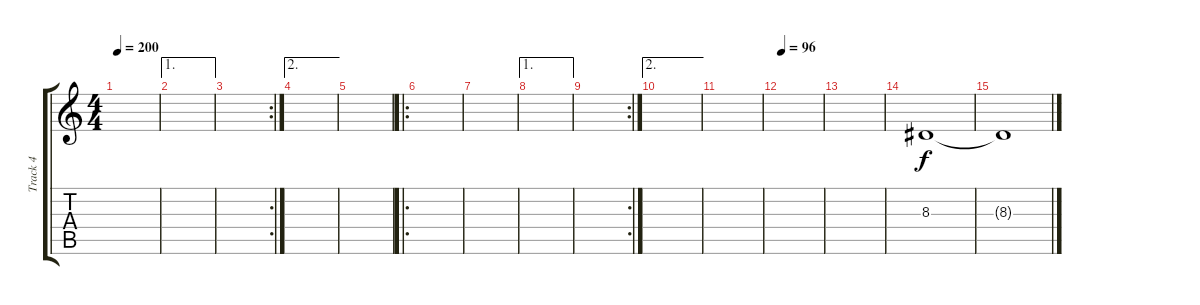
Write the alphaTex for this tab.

\track ("Track 4" "Track 4") {instrument reversecymbal}
\staff {score tabs}
\tuning (E4 B3 G3 D3 A2 E2) {hide}
\ts (4 4)
\tempo 200
\clef g2
\ks c
|
\ae 1
|
\rc 2
|
\ae 2
|
|
\ro
|
|
\ae 1
|
\rc 2
|
\ae 2
|
|
\tempo 96
|
|
8.3.1 |
8.3{t}.1
